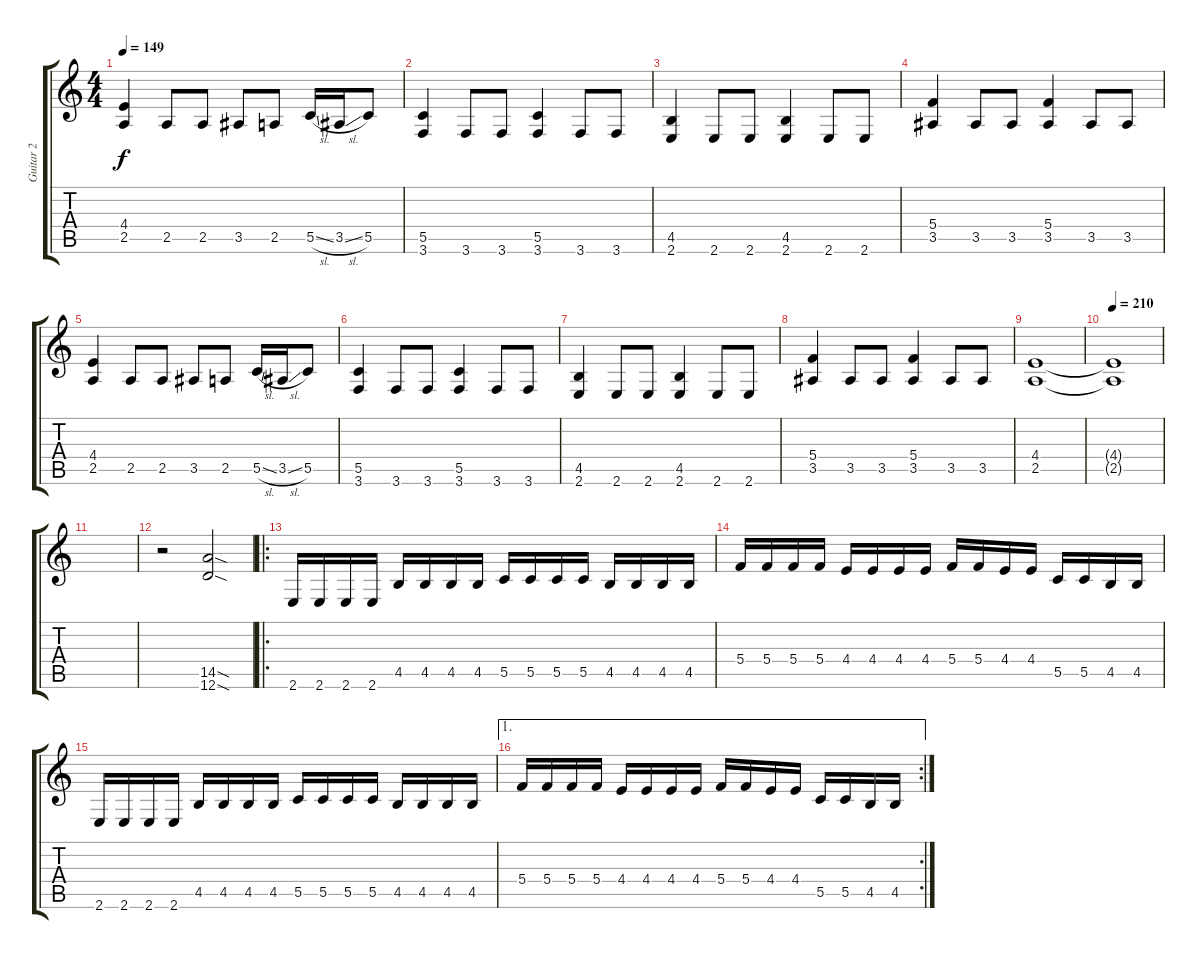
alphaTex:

\track ("Guitar 2" "Guitar 2") {instrument distortionguitar}
\staff {score tabs}
\tuning (D4 A3 F3 C3 G2 D2) {hide}
\ts (4 4)
\tempo 149
\clef g2
\ks c
(4.4 2.5).4{dy f} 2.5.8 2.5.8 3.5.8 2.5.8 5.5{sl}.16 3.5{sl}.16 5.5.8 |
(5.5 3.6).4 3.6.8 3.6.8 (5.5 3.6).4 3.6.8 3.6.8 |
(4.5 2.6).4 2.6.8 2.6.8 (4.5 2.6).4 2.6.8 2.6.8 |
(5.4 3.5).4 3.5.8 3.5.8 (5.4 3.5).4 3.5.8 3.5.8 |
(4.4 2.5).4 2.5.8 2.5.8 3.5.8 2.5.8 5.5{sl}.16 3.5{sl}.16 5.5.8 |
(5.5 3.6).4 3.6.8 3.6.8 (5.5 3.6).4 3.6.8 3.6.8 |
(4.5 2.6).4 2.6.8 2.6.8 (4.5 2.6).4 2.6.8 2.6.8 |
(5.4 3.5).4 3.5.8 3.5.8 (5.4 3.5).4 3.5.8 3.5.8 |
(4.4 2.5).1 |
\tempo 210
(4.4{t} 2.5{t}).1 |
|
r.2 (14.5{sod} 12.6{sod}).2 |
\ro
2.6.16 2.6.16 2.6.16 2.6.16 4.5.16 4.5.16 4.5.16 4.5.16 5.5.16 5.5.16 5.5.16 5.5.16 4.5.16 4.5.16 4.5.16 4.5.16 |
5.4.16 5.4.16 5.4.16 5.4.16 4.4.16 4.4.16 4.4.16 4.4.16 5.4.16 5.4.16 4.4.16 4.4.16 5.5.16 5.5.16 4.5.16 4.5.16 |
2.6.16 2.6.16 2.6.16 2.6.16 4.5.16 4.5.16 4.5.16 4.5.16 5.5.16 5.5.16 5.5.16 5.5.16 4.5.16 4.5.16 4.5.16 4.5.16 |
\ae 1
\rc 2
5.4.16 5.4.16 5.4.16 5.4.16 4.4.16 4.4.16 4.4.16 4.4.16 5.4.16 5.4.16 4.4.16 4.4.16 5.5.16 5.5.16 4.5.16 4.5.16
